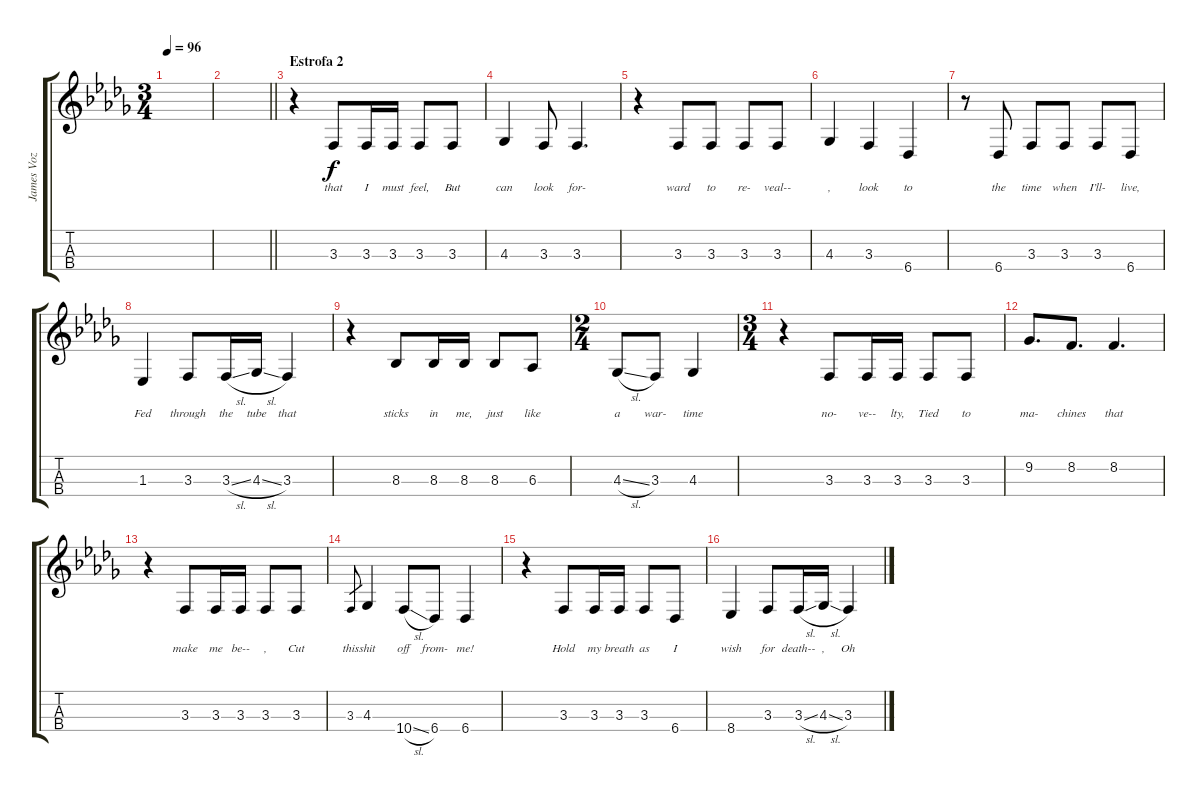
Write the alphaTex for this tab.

\track ("James Voz" "James Voz") {instrument harmonica}
\staff {score tabs}
\tuning (E4 A3 D3 G2) {hide}
\ts (3 4)
\tempo 96
\clef g2
\ks bbminor
|
\barLineRight lightlight
|
\section ("" "Estrofa 2")
r.4 3.3.8{lyrics (0 "that") lyrics (1 "") lyrics (2 "") lyrics (3 "") lyrics (4 "")} 3.3.16{lyrics (0 "I") lyrics (1 "") lyrics (2 "") lyrics (3 "") lyrics (4 "")} 3.3.16{lyrics (0 "must") lyrics (1 "") lyrics (2 "") lyrics (3 "") lyrics (4 "")} 3.3.8{lyrics (0 "feel,") lyrics (1 "") lyrics (2 "") lyrics (3 "") lyrics (4 "")} 3.3.8{lyrics (0 "But") lyrics (1 "") lyrics (2 "") lyrics (3 "") lyrics (4 "")} |
4.3.4{lyrics (0 "can") lyrics (1 "") lyrics (2 "") lyrics (3 "") lyrics (4 "")} 3.3.8{lyrics (0 "look") lyrics (1 "") lyrics (2 "") lyrics (3 "") lyrics (4 "")} 3.3.4{d lyrics (0 "for-") lyrics (1 "") lyrics (2 "") lyrics (3 "") lyrics (4 "")} |
r.4 3.3.8{lyrics (0 "ward") lyrics (1 "") lyrics (2 "") lyrics (3 "") lyrics (4 "")} 3.3.8{lyrics (0 "to") lyrics (1 "") lyrics (2 "") lyrics (3 "") lyrics (4 "")} 3.3.8{lyrics (0 "re-") lyrics (1 "") lyrics (2 "") lyrics (3 "") lyrics (4 "")} 3.3.8{lyrics (0 "veal--") lyrics (1 "") lyrics (2 "") lyrics (3 "") lyrics (4 "")} |
4.3.4{lyrics (0 ",") lyrics (1 "") lyrics (2 "") lyrics (3 "") lyrics (4 "")} 3.3.4{lyrics (0 "look") lyrics (1 "") lyrics (2 "") lyrics (3 "") lyrics (4 "")} 6.4.4{lyrics (0 "to") lyrics (1 "") lyrics (2 "") lyrics (3 "") lyrics (4 "")} |
r.8 6.4.8{lyrics (0 "the") lyrics (1 "") lyrics (2 "") lyrics (3 "") lyrics (4 "")} 3.3.8{lyrics (0 "time") lyrics (1 "") lyrics (2 "") lyrics (3 "") lyrics (4 "")} 3.3.8{lyrics (0 "when") lyrics (1 "") lyrics (2 "") lyrics (3 "") lyrics (4 "")} 3.3.8{lyrics (0 "I’ll-") lyrics (1 "") lyrics (2 "") lyrics (3 "") lyrics (4 "")} 6.4.8{lyrics (0 "live,") lyrics (1 "") lyrics (2 "") lyrics (3 "") lyrics (4 "")} |
1.3.4{lyrics (0 "Fed") lyrics (1 "") lyrics (2 "") lyrics (3 "") lyrics (4 "")} 3.3.8{lyrics (0 "through") lyrics (1 "") lyrics (2 "") lyrics (3 "") lyrics (4 "")} 3.3{sl}.16{lyrics (0 "the") lyrics (1 "") lyrics (2 "") lyrics (3 "") lyrics (4 "")} 4.3{sl}.16{lyrics (0 "tube") lyrics (1 "") lyrics (2 "") lyrics (3 "") lyrics (4 "")} 3.3.4{lyrics (0 "that") lyrics (1 "") lyrics (2 "") lyrics (3 "") lyrics (4 "")} |
r.4 8.3.8{lyrics (0 "sticks") lyrics (1 "") lyrics (2 "") lyrics (3 "") lyrics (4 "")} 8.3.16{lyrics (0 "in") lyrics (1 "") lyrics (2 "") lyrics (3 "") lyrics (4 "")} 8.3.16{lyrics (0 "me,") lyrics (1 "") lyrics (2 "") lyrics (3 "") lyrics (4 "")} 8.3.8{lyrics (0 "just") lyrics (1 "") lyrics (2 "") lyrics (3 "") lyrics (4 "")} 6.3.8{lyrics (0 "like") lyrics (1 "") lyrics (2 "") lyrics (3 "") lyrics (4 "")} |
\ts (2 4)
4.3{sl}.8{lyrics (0 "a") lyrics (1 "") lyrics (2 "") lyrics (3 "") lyrics (4 "")} 3.3.8{lyrics (0 "war-") lyrics (1 "") lyrics (2 "") lyrics (3 "") lyrics (4 "")} 4.3.4{lyrics (0 "time") lyrics (1 "") lyrics (2 "") lyrics (3 "") lyrics (4 "")} |
\ts (3 4)
r.4 3.3.8{lyrics (0 "no-") lyrics (1 "") lyrics (2 "") lyrics (3 "") lyrics (4 "")} 3.3.16{lyrics (0 "ve--") lyrics (1 "") lyrics (2 "") lyrics (3 "") lyrics (4 "")} 3.3.16{lyrics (0 "lty,") lyrics (1 "") lyrics (2 "") lyrics (3 "") lyrics (4 "")} 3.3.8{lyrics (0 "Tied") lyrics (1 "") lyrics (2 "") lyrics (3 "") lyrics (4 "")} 3.3.8{lyrics (0 "to") lyrics (1 "") lyrics (2 "") lyrics (3 "") lyrics (4 "") volume 16} |
9.2.8{d lyrics (0 "ma-") lyrics (1 "") lyrics (2 "") lyrics (3 "") lyrics (4 "")} 8.2.8{d lyrics (0 "chines") lyrics (1 "") lyrics (2 "") lyrics (3 "") lyrics (4 "")} 8.2.4{d lyrics (0 "that") lyrics (1 "") lyrics (2 "") lyrics (3 "") lyrics (4 "")} |
r.4{volume 13} 3.3.8{lyrics (0 "make") lyrics (1 "") lyrics (2 "") lyrics (3 "") lyrics (4 "")} 3.3.16{lyrics (0 "me") lyrics (1 "") lyrics (2 "") lyrics (3 "") lyrics (4 "")} 3.3.16{lyrics (0 "be--") lyrics (1 "") lyrics (2 "") lyrics (3 "") lyrics (4 "")} 3.3.8{lyrics (0 ",") lyrics (1 "") lyrics (2 "") lyrics (3 "") lyrics (4 "")} 3.3.8{lyrics (0 "Cut") lyrics (1 "") lyrics (2 "") lyrics (3 "") lyrics (4 "")} |
3.3.8{lyrics (0 "this") lyrics (1 "") lyrics (2 "") lyrics (3 "") lyrics (4 "") gr} 4.3.4{lyrics (0 "shit") lyrics (1 "") lyrics (2 "") lyrics (3 "") lyrics (4 "")} 10.4{sl}.8{lyrics (0 "off") lyrics (1 "") lyrics (2 "") lyrics (3 "") lyrics (4 "")} 6.4.8{lyrics (0 "from-") lyrics (1 "") lyrics (2 "") lyrics (3 "") lyrics (4 "")} 6.4.4{lyrics (0 "me!") lyrics (1 "") lyrics (2 "") lyrics (3 "") lyrics (4 "")} |
r.4 3.3.8{lyrics (0 "Hold") lyrics (1 "") lyrics (2 "") lyrics (3 "") lyrics (4 "")} 3.3.16{lyrics (0 "my") lyrics (1 "") lyrics (2 "") lyrics (3 "") lyrics (4 "")} 3.3.16{lyrics (0 "breath") lyrics (1 "") lyrics (2 "") lyrics (3 "") lyrics (4 "")} 3.3.8{lyrics (0 "as") lyrics (1 "") lyrics (2 "") lyrics (3 "") lyrics (4 "")} 6.4.8{lyrics (0 "I") lyrics (1 "") lyrics (2 "") lyrics (3 "") lyrics (4 "")} |
8.4.4{lyrics (0 "wish") lyrics (1 "") lyrics (2 "") lyrics (3 "") lyrics (4 "")} 3.3.8{lyrics (0 "for") lyrics (1 "") lyrics (2 "") lyrics (3 "") lyrics (4 "")} 3.3{sl}.16{lyrics (0 "death--") lyrics (1 "") lyrics (2 "") lyrics (3 "") lyrics (4 "")} 4.3{sl}.16{lyrics (0 ",") lyrics (1 "") lyrics (2 "") lyrics (3 "") lyrics (4 "")} 3.3.4{lyrics (0 "Oh") lyrics (1 "") lyrics (2 "") lyrics (3 "") lyrics (4 "")}
